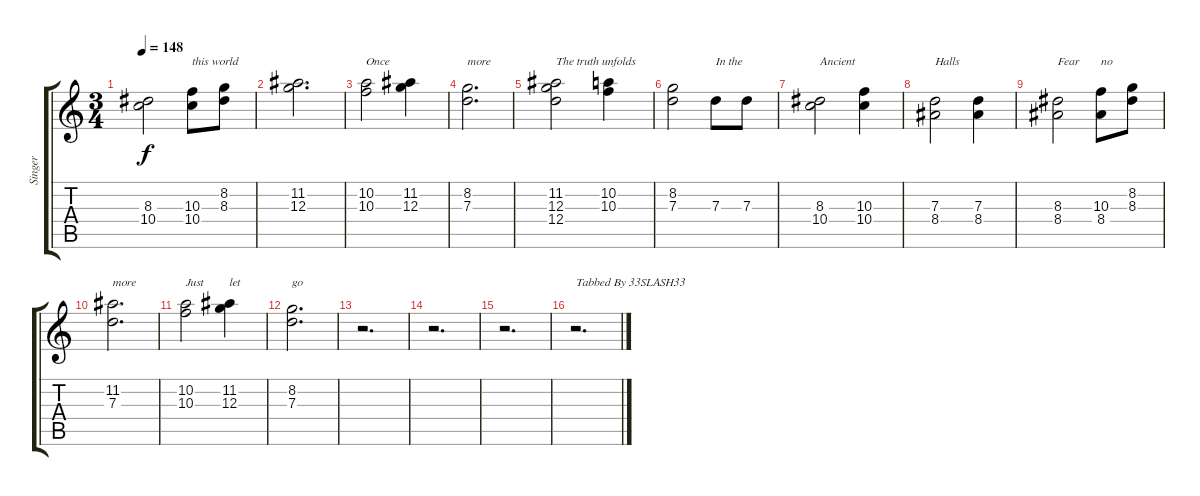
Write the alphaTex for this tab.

\track ("Singer" "Singer") {instrument distortionguitar}
\staff {score tabs}
\tuning (E4 B3 G3 D3 A2 E2) {hide}
\ts (3 4)
\tempo 148
\clef g2
\ks c
(8.3 10.4).2{dy f} (10.3 10.4).8{txt "this world"} (8.2 8.3).8 |
(11.2 12.3).2{d} |
(10.2 10.3).2{txt "Once"} (11.2 12.3).4 |
(8.2 7.3).2{d txt "more"} |
(11.2 12.3 12.4).2{txt "The truth unfolds"} (10.2 10.3).4 |
(8.2 7.3).2 7.3.8{txt "In the "} 7.3.8 |
(8.3 10.4).2{txt "Ancient "} (10.3 10.4).4 |
(7.3 8.4).2{txt "Halls"} (7.3 8.4).4 |
(8.3 8.4).2{txt "Fear"} (10.3 8.4).8{txt "no"} (8.2 8.3).8 |
(11.2 7.3).2{d txt "more"} |
(10.2 10.3).2{txt "Just"} (11.2 12.3).4{txt "let"} |
(8.2 7.3).2{d txt "go"} |
r.2{d} |
r.2{d} |
r.2{d} |
r.2{d txt "Tabbed By 33SLASH33"}
